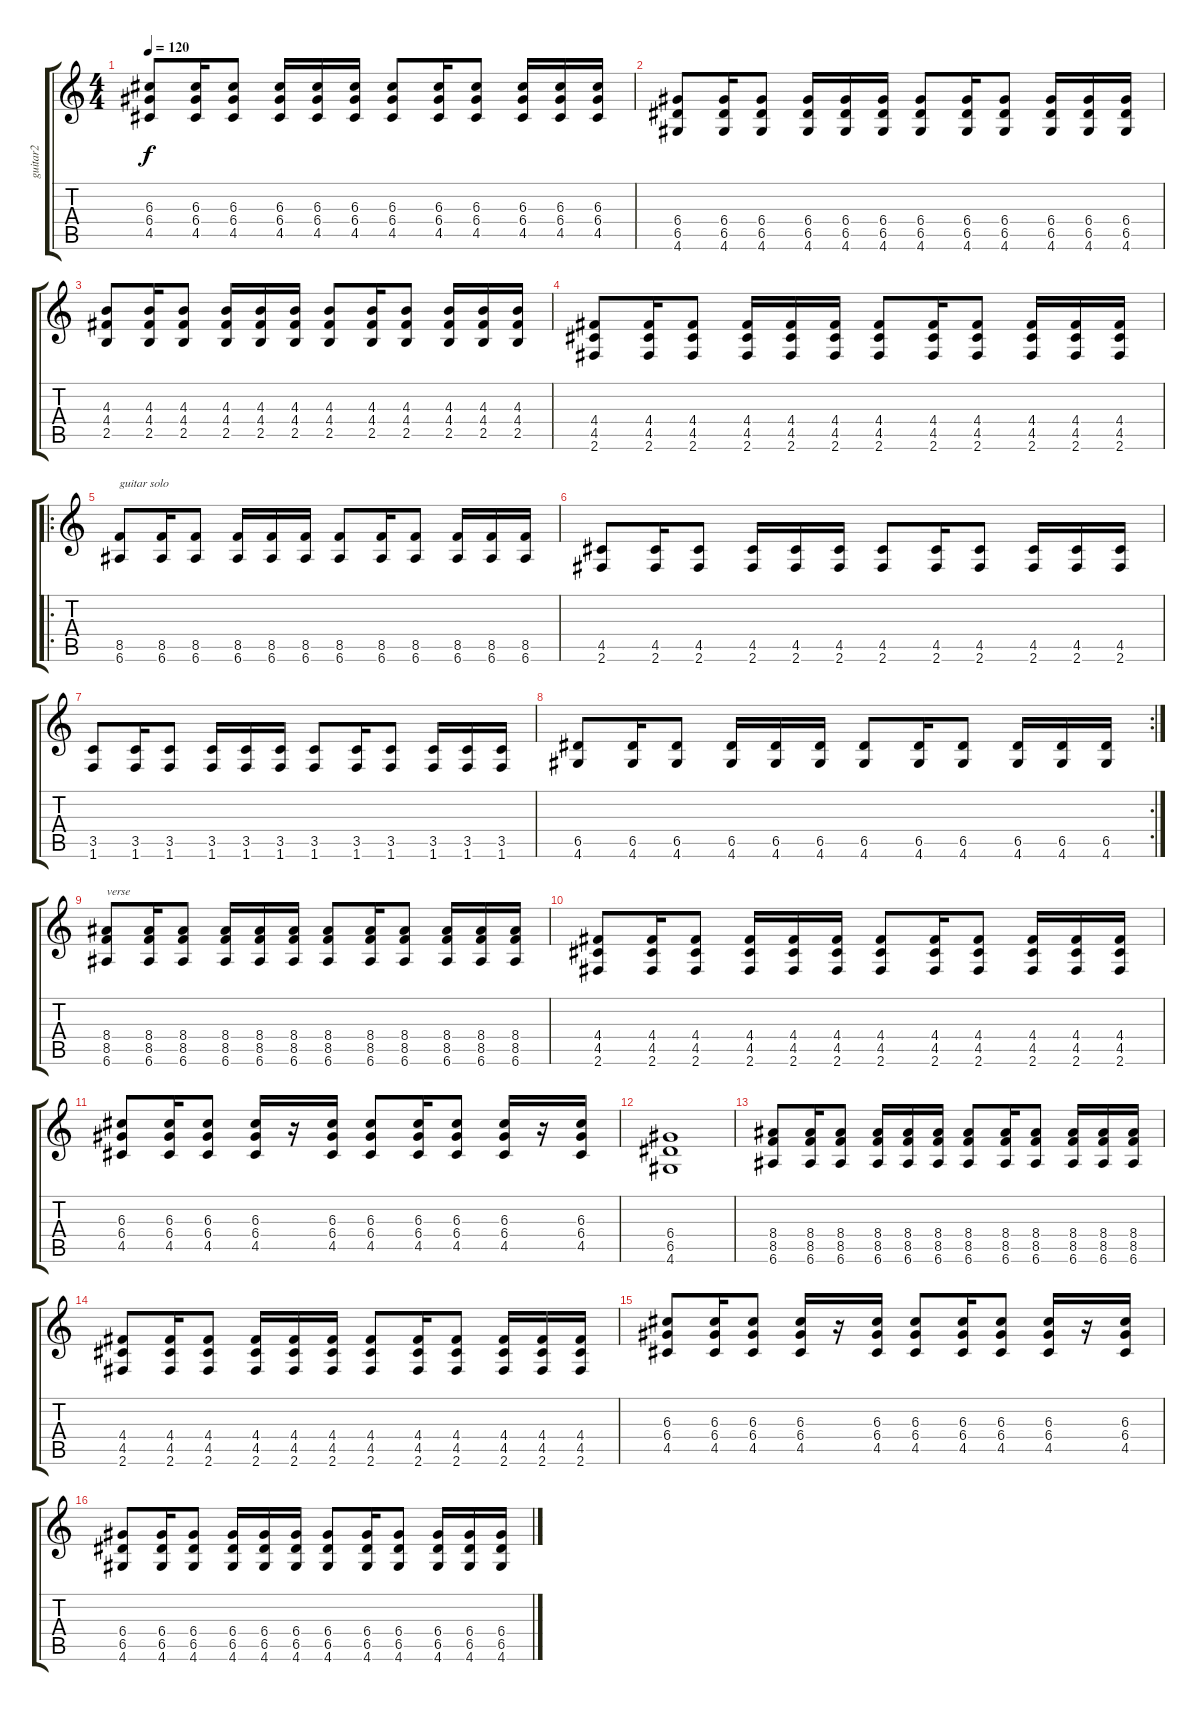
\track ("guitar2" "guitar2") {instrument overdrivenguitar}
\staff {score tabs}
\tuning (E4 B3 G3 D3 A2 E2) {hide}
\ts (4 4)
\tempo 120
\clef g2
\ks c
(6.3 6.4 4.5).8{dy f} (6.3 6.4 4.5).16 (6.3 6.4 4.5).8 (6.3 6.4 4.5).16 (6.3 6.4 4.5).16 (6.3 6.4 4.5).16 (6.3 6.4 4.5).8 (6.3 6.4 4.5).16 (6.3 6.4 4.5).8 (6.3 6.4 4.5).16 (6.3 6.4 4.5).16 (6.3 6.4 4.5).16 |
(6.4 6.5 4.6).8 (6.4 6.5 4.6).16 (6.4 6.5 4.6).8 (6.4 6.5 4.6).16 (6.4 6.5 4.6).16 (6.4 6.5 4.6).16 (6.4 6.5 4.6).8 (6.4 6.5 4.6).16 (6.4 6.5 4.6).8 (6.4 6.5 4.6).16 (6.4 6.5 4.6).16 (6.4 6.5 4.6).16 |
(4.3 4.4 2.5).8 (4.3 4.4 2.5).16 (4.3 4.4 2.5).8 (4.3 4.4 2.5).16 (4.3 4.4 2.5).16 (4.3 4.4 2.5).16 (4.3 4.4 2.5).8 (4.3 4.4 2.5).16 (4.3 4.4 2.5).8 (4.3 4.4 2.5).16 (4.3 4.4 2.5).16 (4.3 4.4 2.5).16 |
(4.4 4.5 2.6).8 (4.4 4.5 2.6).16 (4.4 4.5 2.6).8 (4.4 4.5 2.6).16 (4.4 4.5 2.6).16 (4.4 4.5 2.6).16 (4.4 4.5 2.6).8 (4.4 4.5 2.6).16 (4.4 4.5 2.6).8 (4.4 4.5 2.6).16 (4.4 4.5 2.6).16 (4.4 4.5 2.6).16 |
\ro
(8.5 6.6).8{txt "guitar solo"} (8.5 6.6).16 (8.5 6.6).8 (8.5 6.6).16 (8.5 6.6).16 (8.5 6.6).16 (8.5 6.6).8 (8.5 6.6).16 (8.5 6.6).8 (8.5 6.6).16 (8.5 6.6).16 (8.5 6.6).16 |
(4.5 2.6).8 (4.5 2.6).16 (4.5 2.6).8 (4.5 2.6).16 (4.5 2.6).16 (4.5 2.6).16 (4.5 2.6).8 (4.5 2.6).16 (4.5 2.6).8 (4.5 2.6).16 (4.5 2.6).16 (4.5 2.6).16 |
(3.5 1.6).8 (3.5 1.6).16 (3.5 1.6).8 (3.5 1.6).16 (3.5 1.6).16 (3.5 1.6).16 (3.5 1.6).8 (3.5 1.6).16 (3.5 1.6).8 (3.5 1.6).16 (3.5 1.6).16 (3.5 1.6).16 |
\rc 2
(6.5 4.6).8 (6.5 4.6).16 (6.5 4.6).8 (6.5 4.6).16 (6.5 4.6).16 (6.5 4.6).16 (6.5 4.6).8 (6.5 4.6).16 (6.5 4.6).8 (6.5 4.6).16 (6.5 4.6).16 (6.5 4.6).16 |
(8.4 8.5 6.6).8{txt "verse"} (8.4 8.5 6.6).16 (8.4 8.5 6.6).8 (8.4 8.5 6.6).16 (8.4 8.5 6.6).16 (8.4 8.5 6.6).16 (8.4 8.5 6.6).8 (8.4 8.5 6.6).16 (8.4 8.5 6.6).8 (8.4 8.5 6.6).16 (8.4 8.5 6.6).16 (8.4 8.5 6.6).16 |
(4.4 4.5 2.6).8 (4.4 4.5 2.6).16 (4.4 4.5 2.6).8 (4.4 4.5 2.6).16 (4.4 4.5 2.6).16 (4.4 4.5 2.6).16 (4.4 4.5 2.6).8 (4.4 4.5 2.6).16 (4.4 4.5 2.6).8 (4.4 4.5 2.6).16 (4.4 4.5 2.6).16 (4.4 4.5 2.6).16 |
(6.3 6.4 4.5).8 (6.3 6.4 4.5).16 (6.3 6.4 4.5).8 (6.3 6.4 4.5).16 r.16 (6.3 6.4 4.5).16 (6.3 6.4 4.5).8 (6.3 6.4 4.5).16 (6.3 6.4 4.5).8 (6.3 6.4 4.5).16 r.16 (6.3 6.4 4.5).16 |
(6.4 6.5 4.6).1 |
(8.4 8.5 6.6).8 (8.4 8.5 6.6).16 (8.4 8.5 6.6).8 (8.4 8.5 6.6).16 (8.4 8.5 6.6).16 (8.4 8.5 6.6).16 (8.4 8.5 6.6).8 (8.4 8.5 6.6).16 (8.4 8.5 6.6).8 (8.4 8.5 6.6).16 (8.4 8.5 6.6).16 (8.4 8.5 6.6).16 |
(4.4 4.5 2.6).8 (4.4 4.5 2.6).16 (4.4 4.5 2.6).8 (4.4 4.5 2.6).16 (4.4 4.5 2.6).16 (4.4 4.5 2.6).16 (4.4 4.5 2.6).8 (4.4 4.5 2.6).16 (4.4 4.5 2.6).8 (4.4 4.5 2.6).16 (4.4 4.5 2.6).16 (4.4 4.5 2.6).16 |
(6.3 6.4 4.5).8 (6.3 6.4 4.5).16 (6.3 6.4 4.5).8 (6.3 6.4 4.5).16 r.16 (6.3 6.4 4.5).16 (6.3 6.4 4.5).8 (6.3 6.4 4.5).16 (6.3 6.4 4.5).8 (6.3 6.4 4.5).16 r.16 (6.3 6.4 4.5).16 |
(6.4 6.5 4.6).8 (6.4 6.5 4.6).16 (6.4 6.5 4.6).8 (6.4 6.5 4.6).16 (6.4 6.5 4.6).16 (6.4 6.5 4.6).16 (6.4 6.5 4.6).8 (6.4 6.5 4.6).16 (6.4 6.5 4.6).8 (6.4 6.5 4.6).16 (6.4 6.5 4.6).16 (6.4 6.5 4.6).16
